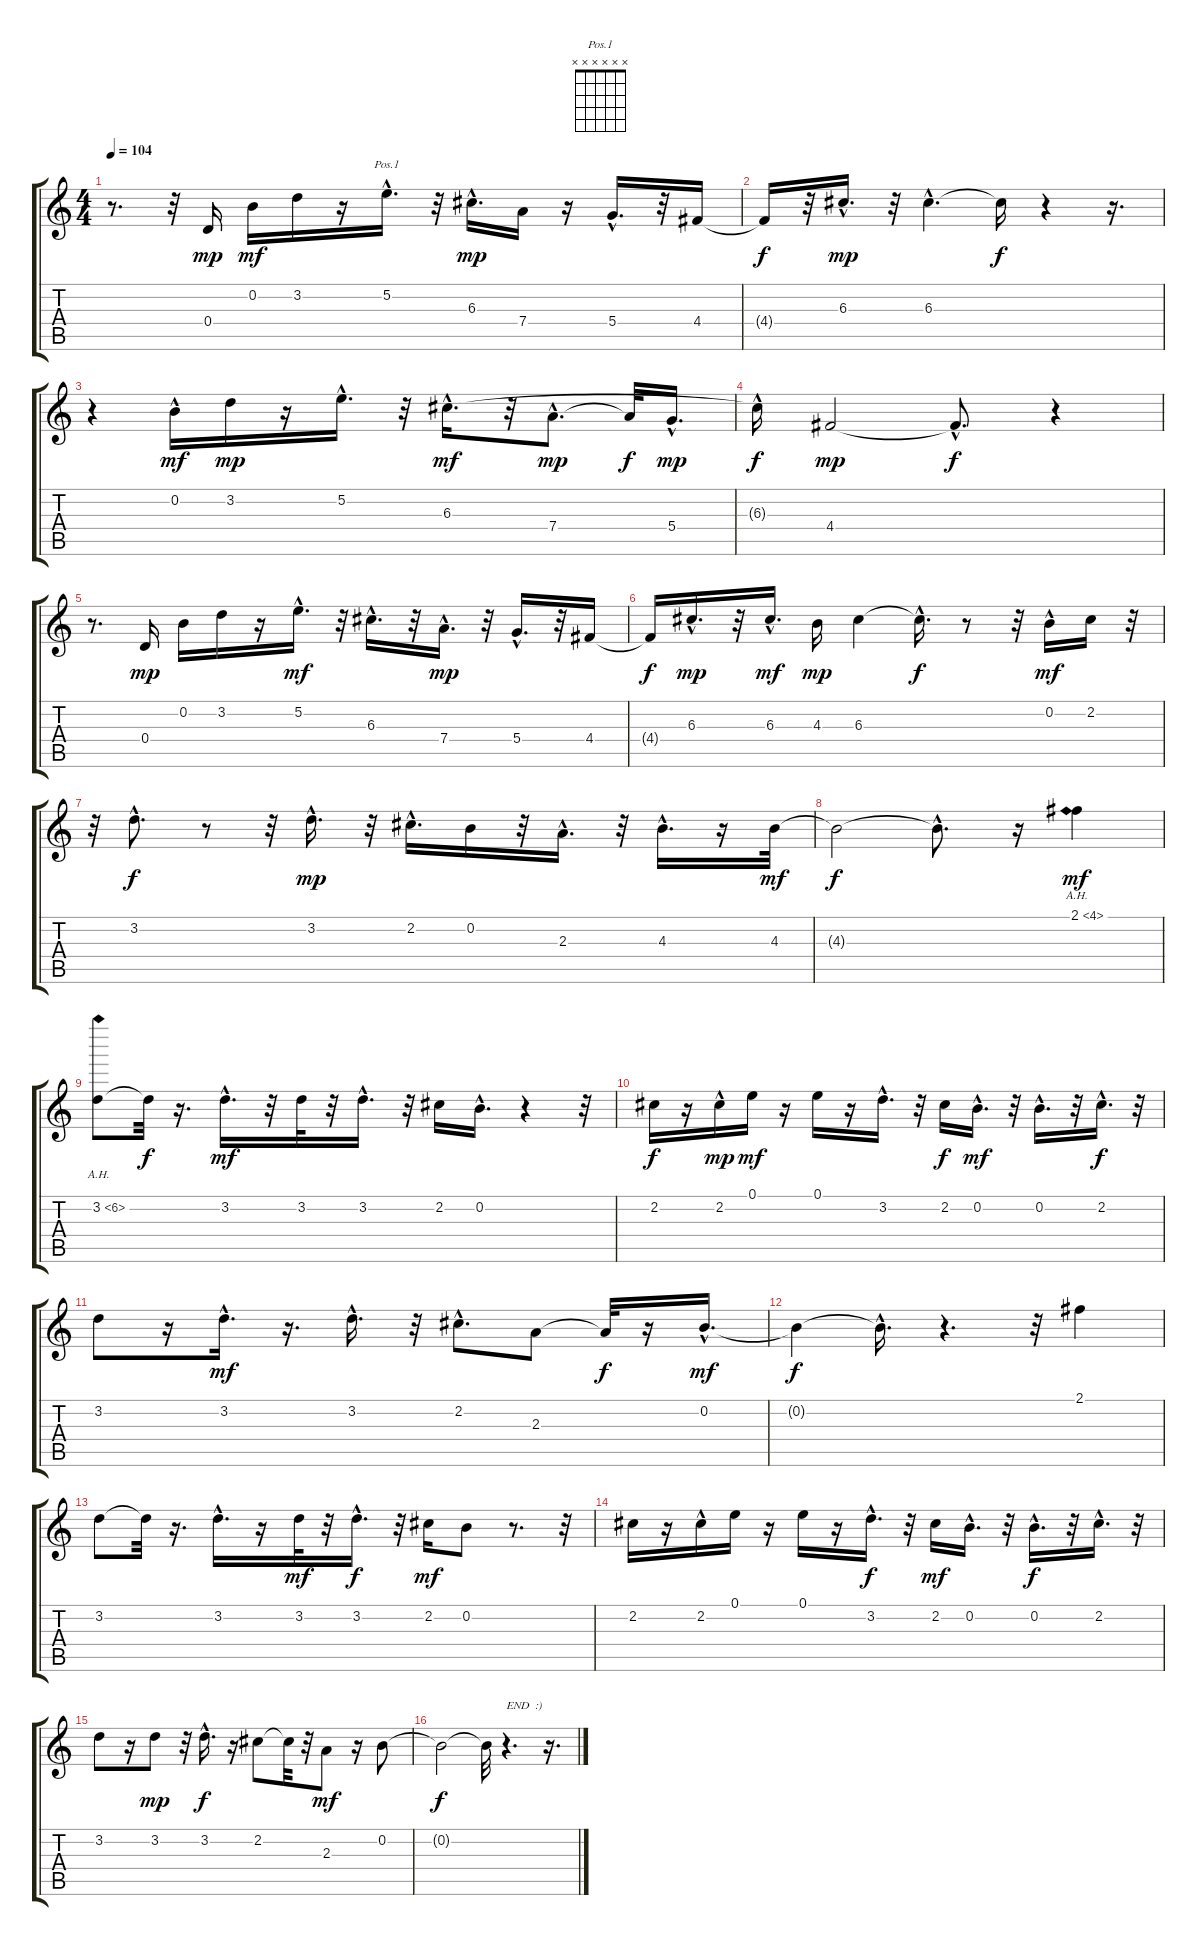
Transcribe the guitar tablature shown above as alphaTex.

\track "" {instrument acousticguitarnylon}
\staff {score tabs}
\tuning (E4 B3 G3 D3 A2 E2) {hide}
\chord ("Pos.1" x x x x x x) {firstfret 0}
\ts (4 4)
\tempo 104
\clef g2
\ks c
r.8{d dy f} r.32 0.4.16{dy mp} 0.2.16{dy mf} 3.2.16 r.16 5.2{hac}.16{d ch "Pos.1"} r.32 6.3{hac}.16{d dy mp} 7.4.16 r.16 5.4{hac}.16{d} r.32 4.4.16 |
4.4{t}.16{dy f} r.32 6.3{hac}.16{d dy mp} r.32 6.3{hac}.4{d} 6.3{t}.16{dy f} r.4 r.16{d} |
r.4 0.2{hac}.16{dy mf} 3.2.16{dy mp} r.16 5.2{hac}.16{d} r.32 6.3{hac}.16{d dy mf} r.32 7.4{hac}.8{d dy mp} 7.4{t}.32{dy f} 5.4{hac}.16{d dy mp} |
6.3{hac t}.16{dy f} 4.4.2{dy mp} 4.4{hac t}.8{d dy f} r.4 |
r.8{d} 0.4.16{dy mp} 0.2.16 3.2.16 r.16 5.2{hac}.16{d dy mf} r.32 6.3{hac}.16{d} r.32 7.4{hac}.16{d dy mp} r.32 5.4{hac}.16{d} r.32 4.4.16 |
4.4{t}.16{dy f} 6.3{hac}.16{d dy mp} r.32 6.3{hac}.16{d dy mf} 4.3.16{dy mp} 6.3.4 6.3{hac t}.16{d dy f} r.8 r.32 0.2{hac}.16{dy mf} 2.2.16 r.32 |
r.32 3.2{hac}.8{d dy f} r.8 r.32 3.2{hac}.16{d dy mp} r.32 2.2{hac}.16{d} 0.2.16 r.32 2.3{hac}.16{d} r.32 4.3{hac}.16{d} r.16 4.3.32{dy mf} |
4.3{t}.2{dy f} 4.3{hac t}.8{d} r.16 2.1{ah 2}.4{dy mf} |
3.2{ah 3}.8 3.2{t}.32{dy f} r.16{d} 3.2{hac}.16{d dy mf} r.32 3.2.32 r.32 3.2{hac}.16{d} r.32 2.2.16 0.2{hac}.16{d} r.4 r.32 |
2.2.16{dy f} r.16 2.2{hac}.16{dy mp} 0.1.16{dy mf} r.16 0.1.16 r.16 3.2{hac}.16{d} r.32 2.2.16{dy f} 0.2{hac}.16{d dy mf} r.32 0.2{hac}.16{d} r.32 2.2{hac}.16{d dy f} r.32 |
3.2.8 r.16 3.2{hac}.16{d dy mf} r.16{d} 3.2{hac}.16{d} r.32 2.2{hac}.8{d} 2.3.8 2.3{t}.32{dy f} r.16 0.2{hac}.16{d dy mf} |
0.2{t}.4{dy f} 0.2{hac t}.16{d} r.4{d} r.32 2.1.4 |
3.2.8 3.2{t}.32 r.16{d} 3.2{hac}.16{d} r.16 3.2.32{dy mf} r.32 3.2{hac}.16{d dy f} r.32 2.2.16{dy mf} 0.2.8 r.8{d} r.32 |
2.2.16 r.16 2.2{hac}.16 0.1.16 r.16 0.1.16 r.16 3.2{hac}.16{d dy f} r.32 2.2.16{dy mf} 0.2{hac}.16{d} r.32 0.2{hac}.16{d dy f} r.32 2.2{hac}.16{d} r.32 |
3.2.8 r.16 3.2.8{dy mp} r.32 3.2{hac}.16{d dy f} r.16 2.2.8 2.2{t}.32 r.32 2.3.8{dy mf} r.16 0.2.8 |
0.2{t}.2{dy f} 0.2{t}.32 r.4{d txt "END  :)"} r.16{d}
